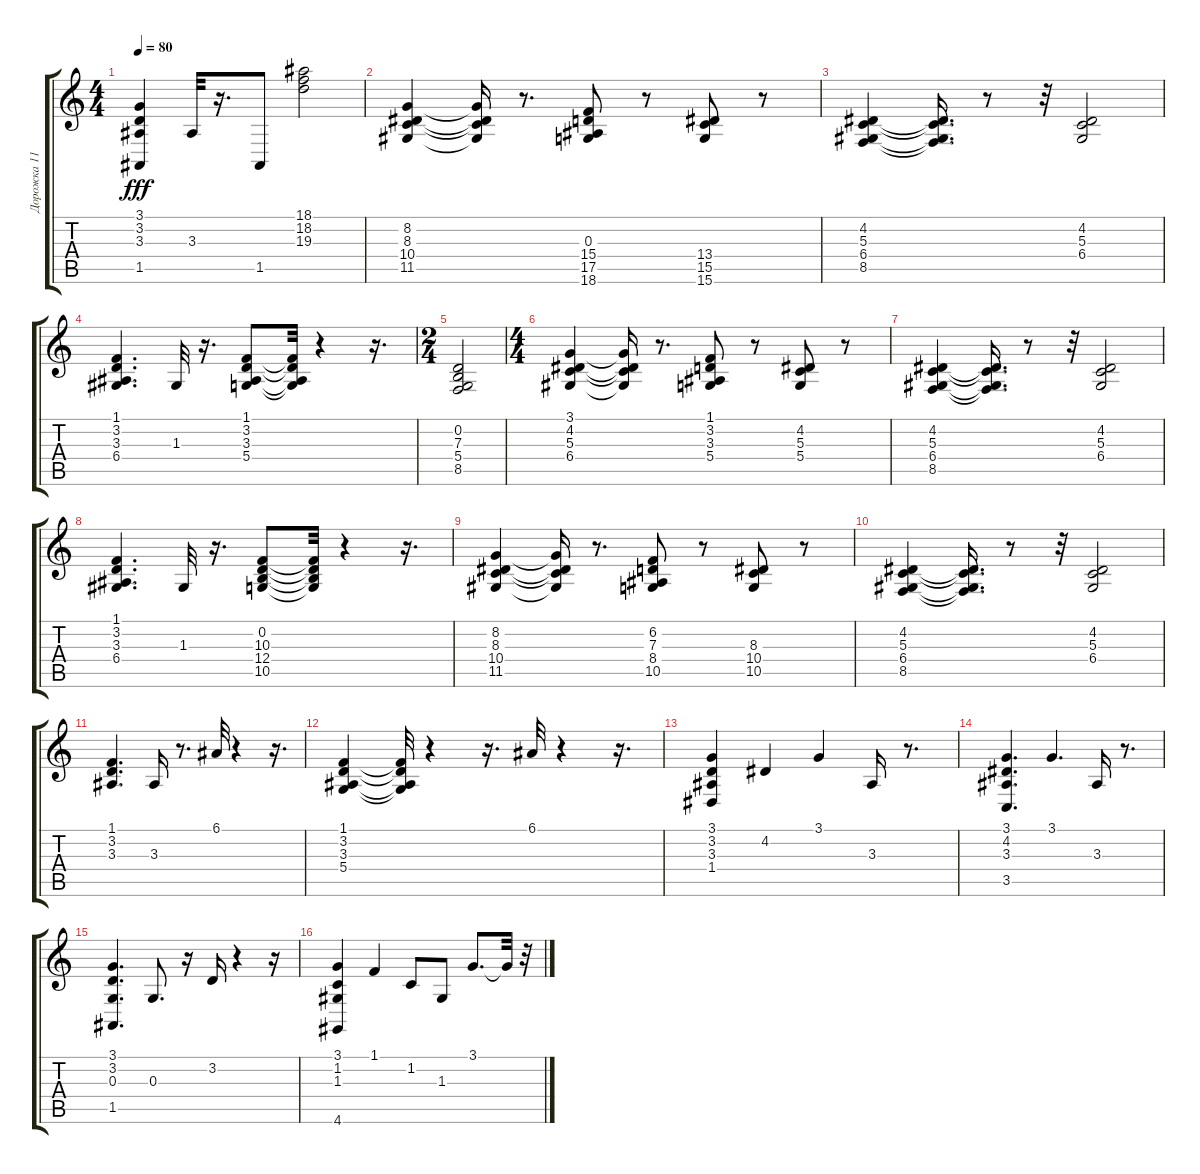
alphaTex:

\track ("Дорожка 11" "Дорожка 11") {instrument honkytonkpiano}
\staff {score tabs}
\tuning (E4 B3 G3 D3 A2 E2) {hide}
\ts (4 4)
\tempo 80
\clef g2
\ks c
(3.1 3.2 3.3 1.5).4{dy fff} 3.3.32 r.16{d} 1.5.8 (18.1 18.2 19.3).2 |
(8.2 8.3 10.4 11.5).4 (8.2{t} 8.3{t} 10.4{t} 11.5{t}).16 r.8{d} (0.3 15.4 17.5 18.6).8 r.8 (13.4 15.5 15.6).8 r.8 |
(4.2 5.3 6.4 8.5).4 (4.2{t} 5.3{t} 6.4{t} 8.5{t}).16{d} r.8 r.32 (4.2 5.3 6.4).2 |
(1.1 3.2 3.3 6.4).4{d} 1.3.32 r.16{d} (1.1 3.2 3.3 5.4).8 (1.1{t} 3.2{t} 3.3{t} 5.4{t}).32 r.4 r.16{d} |
\ts (2 4)
(0.2 7.3 5.4 8.5).2 |
\ts (4 4)
(3.1 4.2 5.3 6.4).4 (3.1{t} 4.2{t} 5.3{t} 6.4{t}).16 r.8{d} (1.1 3.2 3.3 5.4).8 r.8 (4.2 5.3 5.4).8 r.8 |
(4.2 5.3 6.4 8.5).4 (4.2{t} 5.3{t} 6.4{t} 8.5{t}).16{d} r.8 r.32 (4.2 5.3 6.4).2 |
(1.1 3.2 3.3 6.4).4{d} 1.3.32 r.16{d} (0.2 10.3 12.4 10.5).8 (0.2{t} 10.3{t} 12.4{t} 10.5{t}).32 r.4 r.16{d} |
(8.2 8.3 10.4 11.5).4 (8.2{t} 8.3{t} 10.4{t} 11.5{t}).16 r.8{d} (6.2 7.3 8.4 10.5).8 r.8 (8.3 10.4 10.5).8 r.8 |
(4.2 5.3 6.4 8.5).4 (4.2{t} 5.3{t} 6.4{t} 8.5{t}).16{d} r.8 r.32 (4.2 5.3 6.4).2 |
(1.1 3.2 3.3).4{d} 3.3.16 r.8{d} 6.1.32 r.4 r.16{d} |
(1.1 3.2 3.3 5.4).4 (1.1{t} 3.2{t} 3.3{t} 5.4{t}).32 r.4 r.16{d} 6.1.32 r.4 r.16{d} |
(3.1 3.2 3.3 1.4).4 4.2.4 3.1.4 3.3.16 r.8{d} |
(3.1 4.2 3.3 3.5).4{d} 3.1.4{d} 3.3.16 r.8{d} |
(3.1 3.2 0.3 1.5).4{d} 0.3.8{d} r.16 3.2.16 r.4 r.16 |
(3.1 1.2 1.3 4.6).4 1.1.4 1.2.8 1.3.8 3.1.8{d} 3.1{t}.32 r.32
